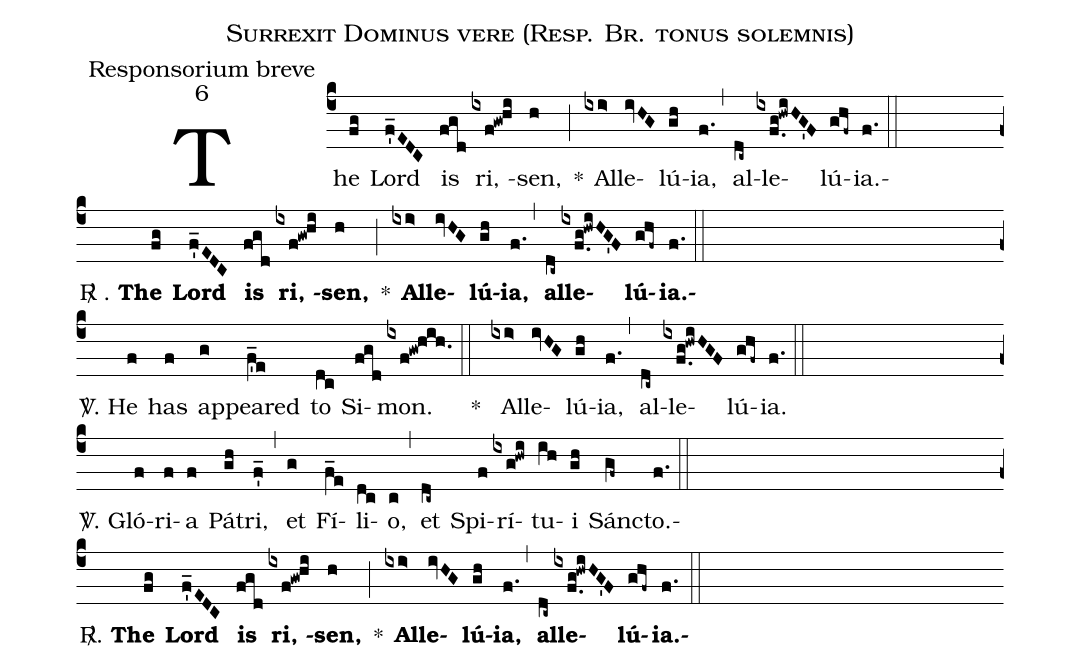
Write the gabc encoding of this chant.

name:Surrexit Dominus vere (Resp. Br. tonus solemnis);
office-part:Responsorium breve;
mode:6;
%%
(c4) The(fg) Lord(f'_EDC) is(fgd) ri, (ixf!gw!hi)sen,(h) *(;) Al(ixi>)le(ivHG)lú(gh)ia,(f.) (,) al(dc~)le(ixf.g!hwiHG'F)lú(ghf~)ia.(f.)(::Z)

<sp>R/</sp> .
<b>The(fg) Lord(f'_EDC) is(fgd) ri, (ixf!gw!hi)sen,(h) *(;) Al(ixi>)le(ivHG)lú(gh)ia,(f.) (,) al(dc~)le(ixf.g!hwiHG'F)lú(ghf~)ia.</b>(f.)(::Z)

<sp>V/</sp>.
He(f) has(f) ap(g)peared(f'_e) to(dc) Si(fgd)mon.(ixf!gw!hih.) (::) *() Al(ixi>)le(ivHG)lú(gh)ia,(f.) (,) al(dc~)le(ixf.g!hwiHGF)lú(ghf~)ia.(f.)  (::Z)

<sp>V/</sp>. Gló(f)ri(f)a(f) Pá(gh)tri,(f'_) (,) et(g) Fí(f_e)li(dc)o,(c) (,) et(dc~) Spi(f)rí(ixg!hwi)tu(ih)i(gh) Sán(gf~)cto.(f.)(::Z)

<sp>R/</sp>.
<b>The(fg) Lord(f'_EDC) is(fgd) ri, (ixf!gw!hi)sen,(h) *(;) Al(ixi>)le(ivHG)lú(gh)ia,(f.) (,) al(dc~)le(ixf.g!hwiHG'F)lú(ghf~)ia.</b>(f.)(::)
